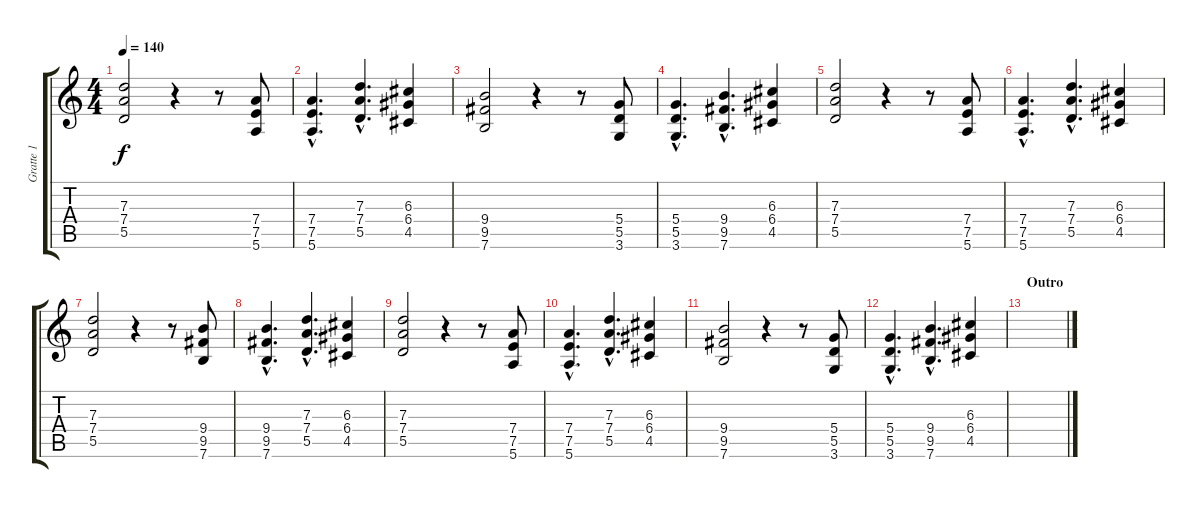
\track ("Gratte 1" "Gratte 1") {instrument overdrivenguitar}
\staff {score tabs}
\tuning (E4 B3 G3 D3 A2 E2) {hide}
\ts (4 4)
\tempo 140
\clef g2
\ks c
(7.3 7.4 5.5).2{dy f} r.4 r.8 (7.4 7.5 5.6).8 |
(7.4{hac} 7.5{hac} 5.6{hac}).4{d} (7.3{hac} 7.4{hac} 5.5{hac}).4{d} (6.3 6.4 4.5).4 |
(9.4 9.5 7.6).2 r.4 r.8 (5.4 5.5 3.6).8 |
(5.4{hac} 5.5{hac} 3.6{hac}).4{d} (9.4{hac} 9.5{hac} 7.6{hac}).4{d} (6.3 6.4 4.5).4 |
(7.3 7.4 5.5).2 r.4 r.8 (7.4 7.5 5.6).8 |
(7.4{hac} 7.5{hac} 5.6{hac}).4{d} (7.3{hac} 7.4{hac} 5.5{hac}).4{d} (6.3 6.4 4.5).4 |
(7.3 7.4 5.5).2 r.4 r.8 (9.4 9.5 7.6).8 |
(9.4{hac} 9.5{hac} 7.6{hac}).4{d} (7.3{hac} 7.4{hac} 5.5{hac}).4{d} (6.3 6.4 4.5).4 |
(7.3 7.4 5.5).2 r.4 r.8 (7.4 7.5 5.6).8 |
(7.4{hac} 7.5{hac} 5.6{hac}).4{d} (7.3{hac} 7.4{hac} 5.5{hac}).4{d} (6.3 6.4 4.5).4 |
(9.4 9.5 7.6).2 r.4 r.8 (5.4 5.5 3.6).8 |
(5.4{hac} 5.5{hac} 3.6{hac}).4{d} (9.4{hac} 9.5{hac} 7.6{hac}).4{d} (6.3 6.4 4.5).4 |
\section ("" "Outro")
